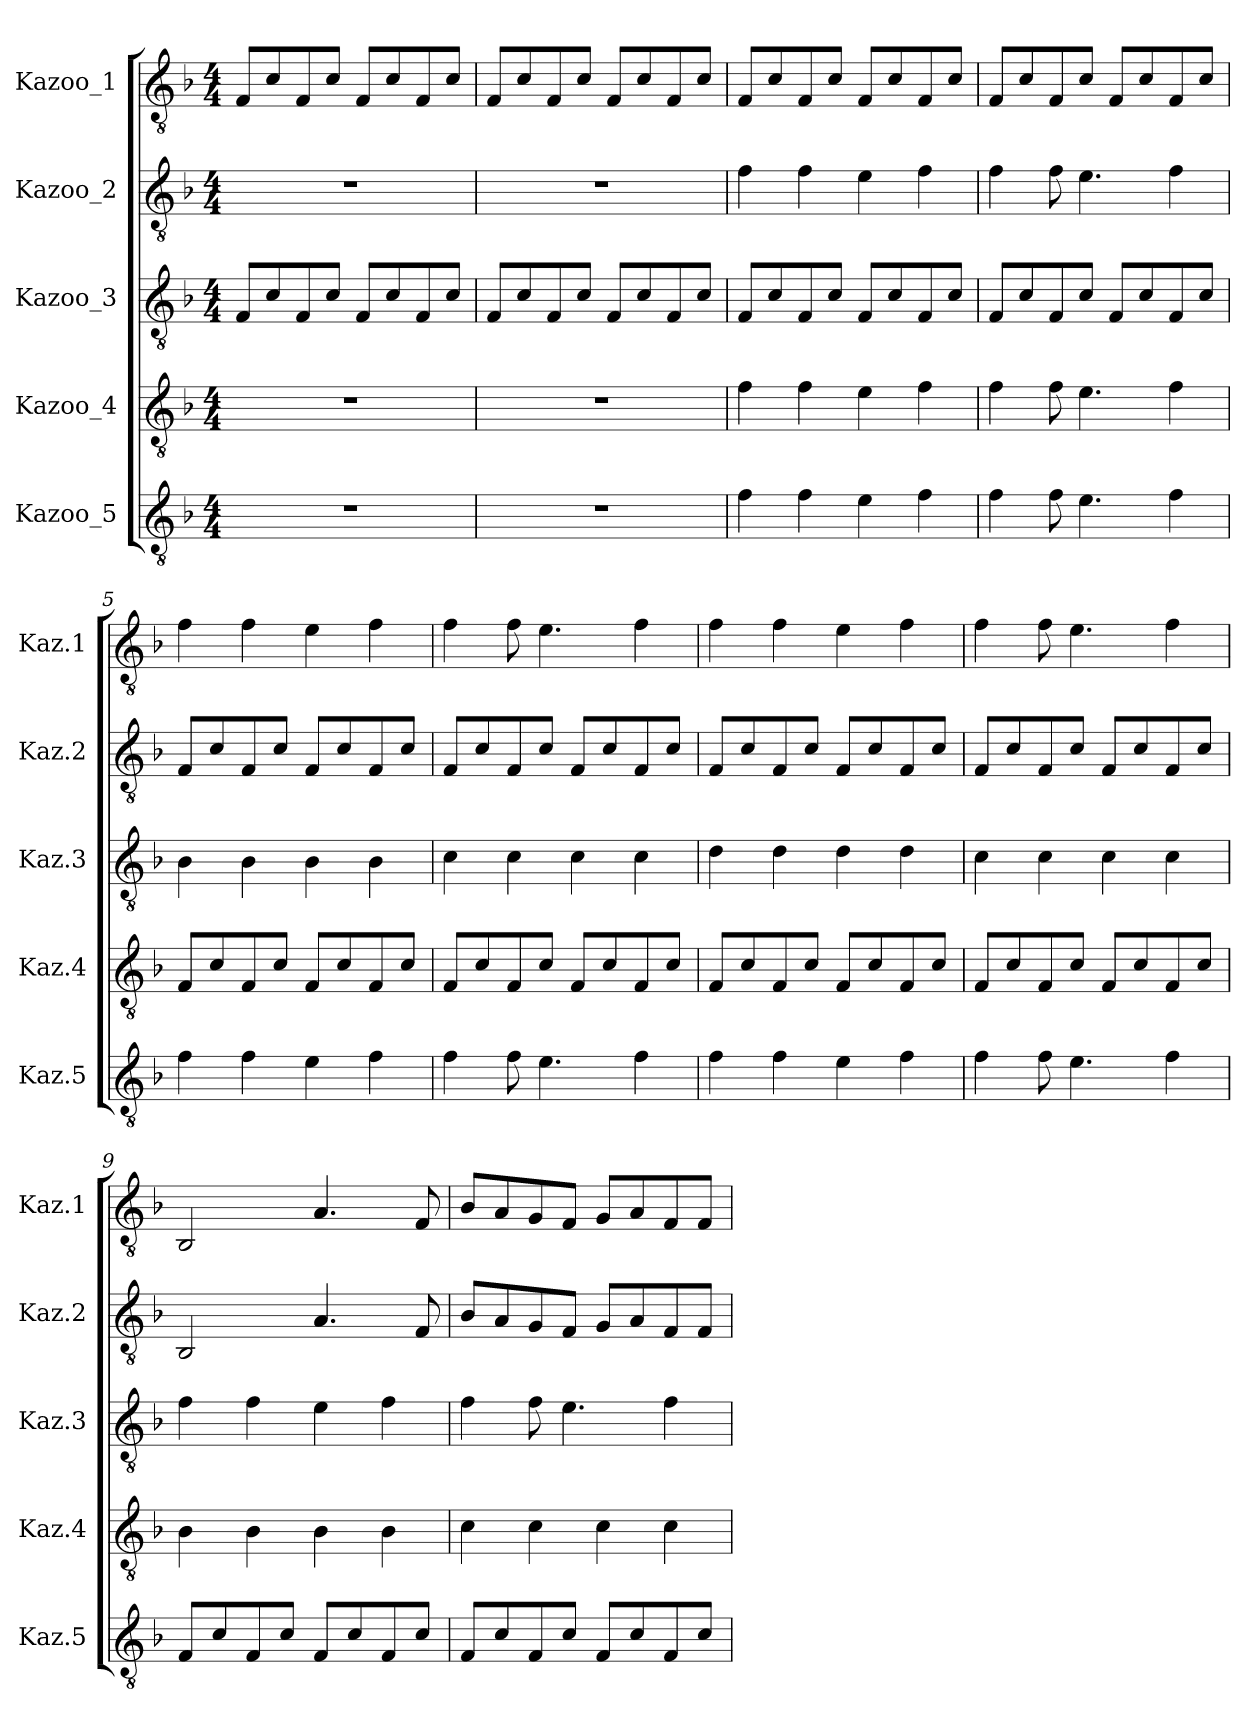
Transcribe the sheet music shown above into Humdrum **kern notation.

**kern	**kern	**kern	**kern	**kern
*part5	*part4	*part3	*part2	*part1
*staff5	*staff4	*staff3	*staff2	*staff1
*I"Kazoo_5	*I"Kazoo_4	*I"Kazoo_3	*I"Kazoo_2	*I"Kazoo_1
*I'Kaz.5	*I'Kaz.4	*I'Kaz.3	*I'Kaz.2	*I'Kaz.1
*clefGv2	*clefGv2	*clefGv2	*clefGv2	*clefGv2
*k[b-]	*k[b-]	*k[b-]	*k[b-]	*k[b-]
*M4/4	*M4/4	*M4/4	*M4/4	*M4/4
*MM100	*MM100	*MM100	*MM100	*MM100
=1	=1	=1	=1	=1
1r	1r	8Fi/L	1r	8Fi/L
.	.	8ci/	.	8ci/
.	.	8Fi/	.	8Fi/
.	.	8ci/J	.	8ci/J
.	.	8Fi/L	.	8Fi/L
.	.	8ci/	.	8ci/
.	.	8Fi/	.	8Fi/
.	.	8ci/J	.	8ci/J
=2	=2	=2	=2	=2
1r	1r	8Fi/L	1r	8Fi/L
.	.	8ci/	.	8ci/
.	.	8Fi/	.	8Fi/
.	.	8ci/J	.	8ci/J
.	.	8Fi/L	.	8Fi/L
.	.	8ci/	.	8ci/
.	.	8Fi/	.	8Fi/
.	.	8ci/J	.	8ci/J
=3	=3	=3	=3	=3
4fj\	4fj\	8Fi/L	4fj\	8Fi/L
.	.	8ci/	.	8ci/
4fj\	4fj\	8Fi/	4fj\	8Fi/
.	.	8ci/J	.	8ci/J
4ej\	4ej\	8Fi/L	4ej\	8Fi/L
.	.	8ci/	.	8ci/
4fj\	4fj\	8Fi/	4fj\	8Fi/
.	.	8ci/J	.	8ci/J
=4	=4	=4	=4	=4
4fj\	4fj\	8Fi/L	4fj\	8Fi/L
.	.	8ci/	.	8ci/
8fj\	8fj\	8Fi/	8fj\	8Fi/
4.ej\	4.ej\	8ci/J	4.ej\	8ci/J
.	.	8Fi/L	.	8Fi/L
.	.	8ci/	.	8ci/
4fj\	4fj\	8Fi/	4fj\	8Fi/
.	.	8ci/J	.	8ci/J
=5	=5	=5	=5	=5
4fj\	8Fi/L	4B-Z\	8Fi/L	4fj\
.	8ci/	.	8ci/	.
4fj\	8Fi/	4B-Z\	8Fi/	4fj\
.	8ci/J	.	8ci/J	.
4ej\	8Fi/L	4B-Z\	8Fi/L	4ej\
.	8ci/	.	8ci/	.
4fj\	8Fi/	4B-Z\	8Fi/	4fj\
.	8ci/J	.	8ci/J	.
!!LO:LB:g=z
=6	=6	=6	=6	=6
4fj\	8Fi/L	4cZ\	8Fi/L	4fj\
.	8ci/	.	8ci/	.
8fj\	8Fi/	4cZ\	8Fi/	8fj\
4.ej\	8ci/J	.	8ci/J	4.ej\
.	8Fi/L	4cZ\	8Fi/L	.
.	8ci/	.	8ci/	.
4fj\	8Fi/	4cZ\	8Fi/	4fj\
.	8ci/J	.	8ci/J	.
=7	=7	=7	=7	=7
4fj\	8Fi/L	4dZ\	8Fi/L	4fj\
.	8ci/	.	8ci/	.
4fj\	8Fi/	4dZ\	8Fi/	4fj\
.	8ci/J	.	8ci/J	.
4ej\	8Fi/L	4dZ\	8Fi/L	4ej\
.	8ci/	.	8ci/	.
4fj\	8Fi/	4dZ\	8Fi/	4fj\
.	8ci/J	.	8ci/J	.
=8	=8	=8	=8	=8
4fj\	8Fi/L	4cZ\	8Fi/L	4fj\
.	8ci/	.	8ci/	.
8fj\	8Fi/	4cZ\	8Fi/	8fj\
4.ej\	8ci/J	.	8ci/J	4.ej\
.	8Fi/L	4cZ\	8Fi/L	.
.	8ci/	.	8ci/	.
4fj\	8Fi/	4cZ\	8Fi/	4fj\
.	8ci/J	.	8ci/J	.
=9	=9	=9	=9	=9
8Fi/L	4B-Z\	4fj\	2BB-/	2BB-/
8ci/	.	.	.	.
8Fi/	4B-Z\	4fj\	.	.
8ci/J	.	.	.	.
8Fi/L	4B-Z\	4ej\	4.A/	4.A/
8ci/	.	.	.	.
8Fi/	4B-Z\	4fj\	.	.
8ci/J	.	.	8F/	8F/
=10	=10	=10	=10	=10
8Fi/L	4cZ\	4fj\	8B-/L	8B-/L
8ci/	.	.	8A/	8A/
8Fi/	4cZ\	8fj\	8G/	8G/
8ci/J	.	4.ej\	8F/J	8F/J
8Fi/L	4cZ\	.	8G/L	8G/L
8ci/	.	.	8A/	8A/
8Fi/	4cZ\	4fj\	8F/	8F/
8ci/J	.	.	8F/J	8F/J
=	=	=	=	=
*-	*-	*-	*-	*-
